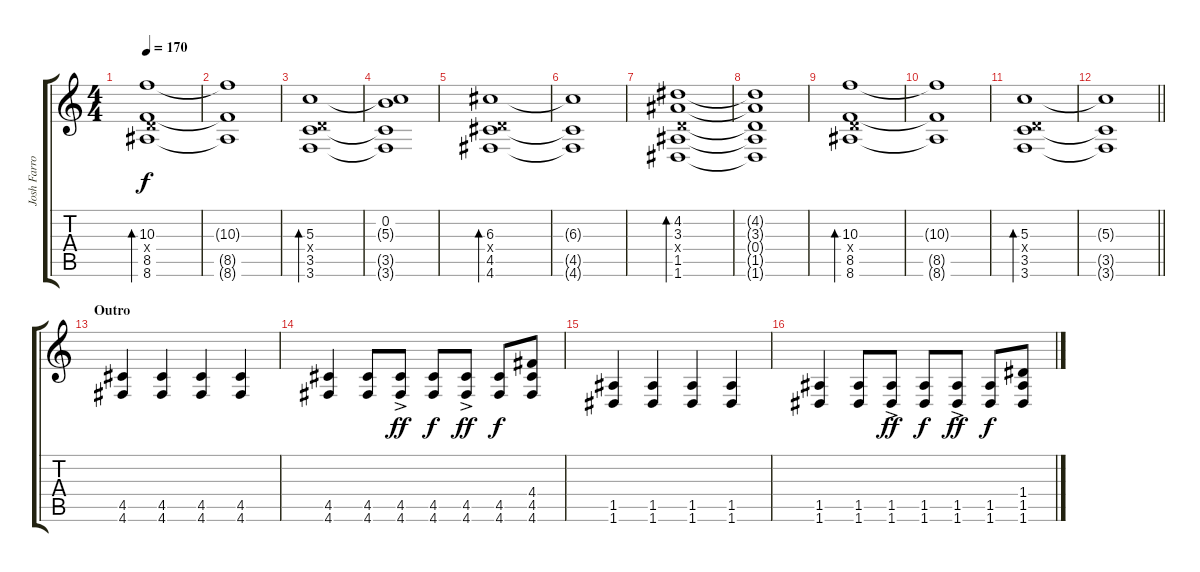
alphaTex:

\track ("Josh Farro (Rhythm Guitar/Left)" "Josh Farro") {instrument distortionguitar}
\staff {score tabs}
\tuning (E4 B3 G3 D3 A2 D2) {hide}
\ts (4 4)
\tempo 170
\clef g2
\ks c
(10.3 0.4{x} 8.5 8.6).1{bd 60 dy f} |
(10.3{t} 8.5{t} 8.6{t}).1 |
(5.3 0.4{x} 3.5 3.6).1{bd 60} |
(0.2 5.3{t} 3.5{t} 3.6{t}).1 |
(6.3 0.4{x} 4.5 4.6).1{bd 480} |
(6.3{t} 4.5{t} 4.6{t}).1 |
(4.2 3.3 0.4{x} 1.5 1.6).1{bd 480} |
(4.2{t} 3.3{t} 0.4{t} 1.5{t} 1.6{t}).1 |
(10.3 0.4{x} 8.5 8.6).1{bd 480} |
(10.3{t} 8.5{t} 8.6{t}).1 |
(5.3 0.4{x} 3.5 3.6).1{bd 480} |
\barLineRight lightlight
(5.3{t} 3.5{t} 3.6{t}).1 |
\section ("" "Outro")
(4.5 4.6).4{volume 13 instrument distortionguitar} (4.5 4.6).4 (4.5 4.6).4 (4.5 4.6).4 |
(4.5 4.6).4 (4.5 4.6).8 (4.5 4.6{ac}).8{dy ff} (4.5 4.6).8{dy f} (4.5 4.6{ac}).8{dy ff} (4.5 4.6).8{dy f} (4.4 4.5 4.6).8 |
(1.5 1.6).4 (1.5 1.6).4 (1.5 1.6).4 (1.5 1.6).4 |
(1.5 1.6).4 (1.5 1.6).8 (1.5 1.6{ac}).8{dy ff} (1.5 1.6).8{dy f} (1.5 1.6{ac}).8{dy ff} (1.5 1.6).8{dy f} (1.4 1.5 1.6).8
